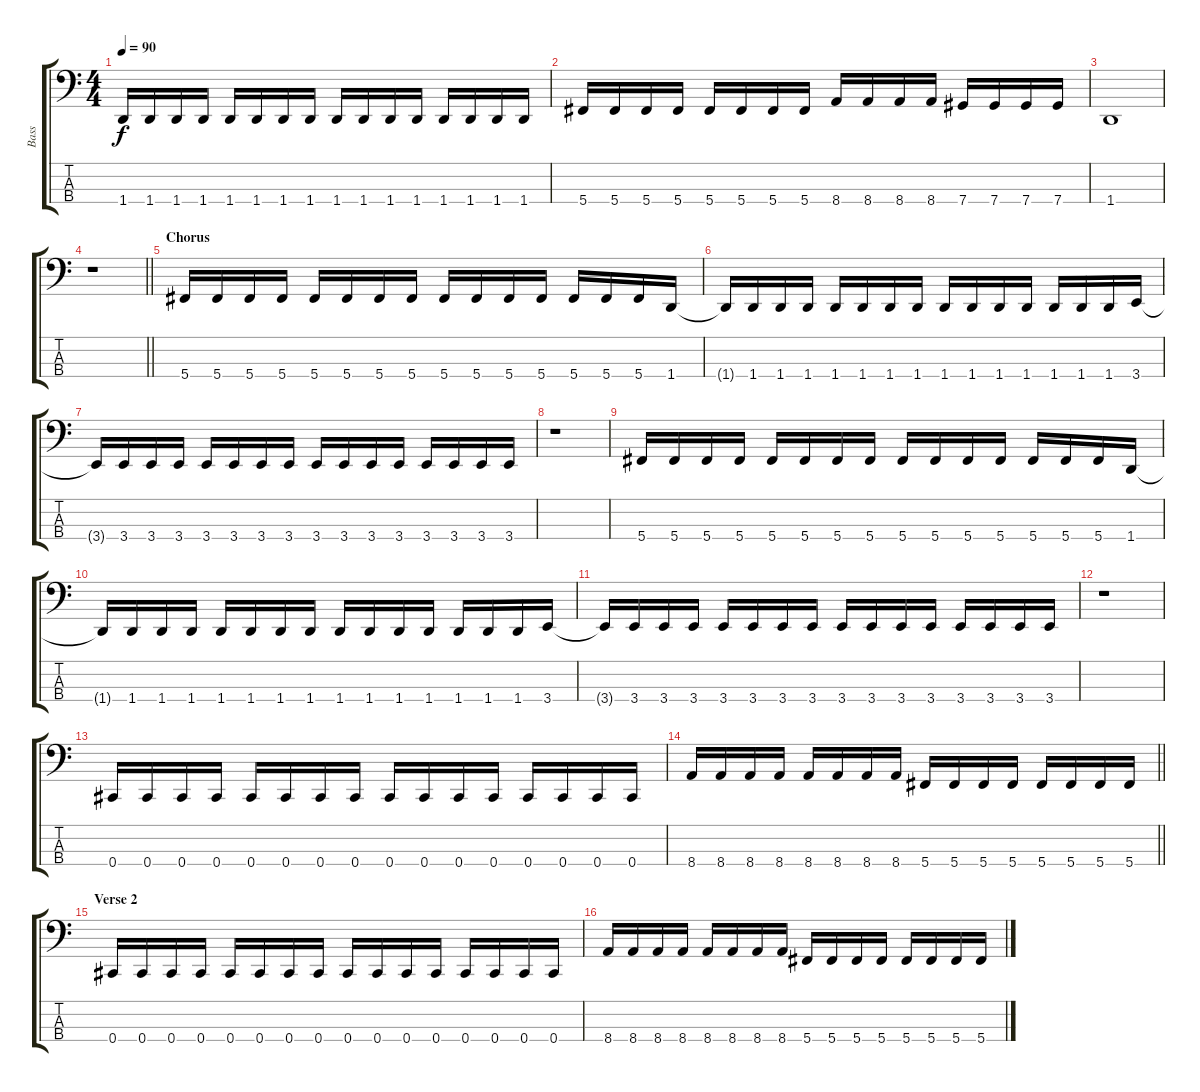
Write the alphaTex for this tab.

\track ("Bass" "Bass") {instrument electricbassfinger}
\staff {score tabs}
\tuning (Gb2 Db2 Ab1 Db1) {hide}
\ts (4 4)
\tempo 90
\clef f4
\ks c
1.4.16{dy f} 1.4.16 1.4.16 1.4.16 1.4.16 1.4.16 1.4.16 1.4.16 1.4.16 1.4.16 1.4.16 1.4.16 1.4.16 1.4.16 1.4.16 1.4.16 |
5.4.16 5.4.16 5.4.16 5.4.16 5.4.16 5.4.16 5.4.16 5.4.16 8.4.16 8.4.16 8.4.16 8.4.16 7.4.16 7.4.16 7.4.16 7.4.16 |
1.4.1 |
\barLineRight lightlight
r.1 |
\section ("" "Chorus")
5.4.16 5.4.16 5.4.16 5.4.16 5.4.16 5.4.16 5.4.16 5.4.16 5.4.16 5.4.16 5.4.16 5.4.16 5.4.16 5.4.16 5.4.16 1.4.16 |
1.4{t}.16 1.4.16 1.4.16 1.4.16 1.4.16 1.4.16 1.4.16 1.4.16 1.4.16 1.4.16 1.4.16 1.4.16 1.4.16 1.4.16 1.4.16 3.4.16 |
3.4{t}.16 3.4.16 3.4.16 3.4.16 3.4.16 3.4.16 3.4.16 3.4.16 3.4.16 3.4.16 3.4.16 3.4.16 3.4.16 3.4.16 3.4.16 3.4.16 |
r.1 |
5.4.16 5.4.16 5.4.16 5.4.16 5.4.16 5.4.16 5.4.16 5.4.16 5.4.16 5.4.16 5.4.16 5.4.16 5.4.16 5.4.16 5.4.16 1.4.16 |
1.4{t}.16 1.4.16 1.4.16 1.4.16 1.4.16 1.4.16 1.4.16 1.4.16 1.4.16 1.4.16 1.4.16 1.4.16 1.4.16 1.4.16 1.4.16 3.4.16 |
3.4{t}.16 3.4.16 3.4.16 3.4.16 3.4.16 3.4.16 3.4.16 3.4.16 3.4.16 3.4.16 3.4.16 3.4.16 3.4.16 3.4.16 3.4.16 3.4.16 |
r.1 |
0.4.16{instrument electricbassfinger} 0.4.16 0.4.16 0.4.16 0.4.16 0.4.16 0.4.16 0.4.16 0.4.16 0.4.16 0.4.16 0.4.16 0.4.16 0.4.16 0.4.16 0.4.16 |
\barLineRight lightlight
8.4.16 8.4.16 8.4.16 8.4.16 8.4.16 8.4.16 8.4.16 8.4.16 5.4.16 5.4.16 5.4.16 5.4.16 5.4.16 5.4.16 5.4.16 5.4.16 |
\section ("" "Verse 2")
0.4.16{instrument electricbassfinger} 0.4.16 0.4.16 0.4.16 0.4.16 0.4.16 0.4.16 0.4.16 0.4.16 0.4.16 0.4.16 0.4.16 0.4.16 0.4.16 0.4.16 0.4.16 |
8.4.16 8.4.16 8.4.16 8.4.16 8.4.16 8.4.16 8.4.16 8.4.16 5.4.16 5.4.16 5.4.16 5.4.16 5.4.16 5.4.16 5.4.16 5.4.16
